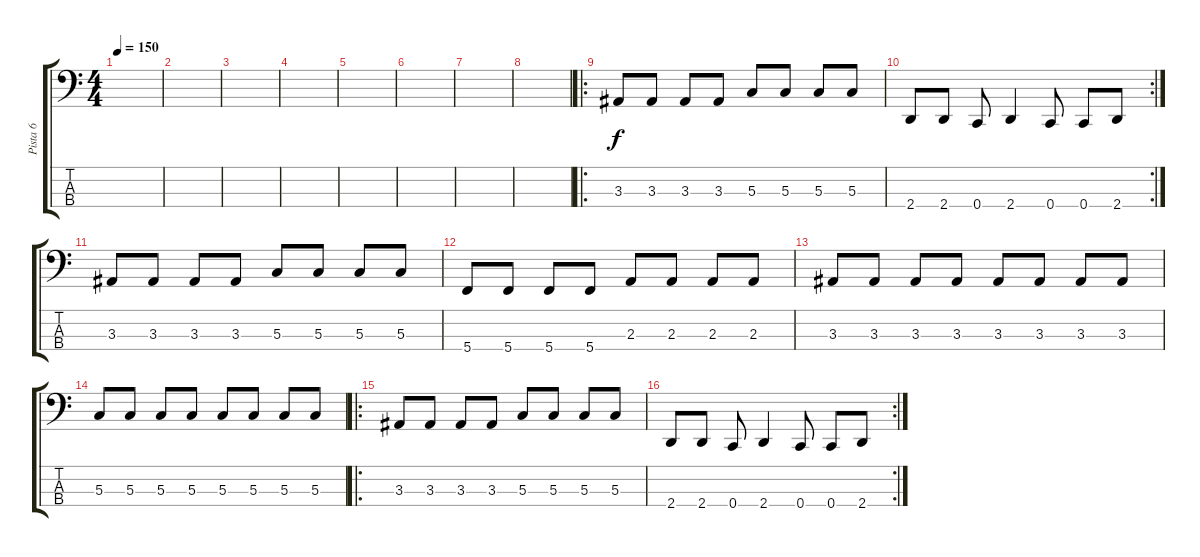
\track ("Pista 6" "Pista 6") {instrument electricbassfinger}
\staff {score tabs}
\tuning (F2 C2 G1 C1) {hide}
\ts (4 4)
\tempo 150
\clef f4
\ks c
|
|
|
|
|
|
|
|
\ro
3.3.8 3.3.8 3.3.8 3.3.8 5.3.8 5.3.8 5.3.8 5.3.8 |
\rc 2
2.4.8 2.4.8 0.4.8 2.4.4 0.4.8 0.4.8 2.4.8 |
3.3.8 3.3.8 3.3.8 3.3.8 5.3.8 5.3.8 5.3.8 5.3.8 |
5.4.8 5.4.8 5.4.8 5.4.8 2.3.8 2.3.8 2.3.8 2.3.8 |
3.3.8 3.3.8 3.3.8 3.3.8 3.3.8 3.3.8 3.3.8 3.3.8 |
5.3.8 5.3.8 5.3.8 5.3.8 5.3.8 5.3.8 5.3.8 5.3.8 |
\ro
3.3.8 3.3.8 3.3.8 3.3.8 5.3.8 5.3.8 5.3.8 5.3.8 |
\rc 2
2.4.8 2.4.8 0.4.8 2.4.4 0.4.8 0.4.8 2.4.8
